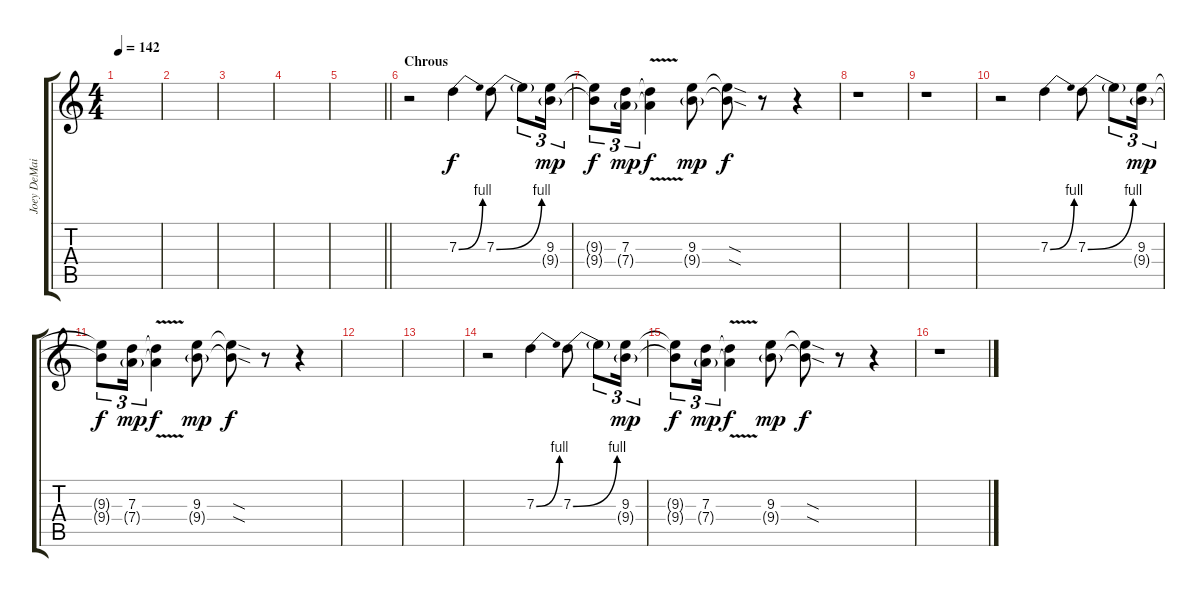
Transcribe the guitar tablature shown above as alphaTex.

\track ("Joey DeMaio-Chorus" "Joey DeMai") {instrument distortionguitar}
\staff {score tabs}
\tuning (E4 B3 G3 D3 A2 E2) {hide}
\ts (4 4)
\tempo 142
\clef g2
\ks c
|
|
|
|
\barLineRight lightlight
|
\section ("" "Chrous")
r.2 7.3{be (bend 0 0 60 4)}.4 7.3{be (bend 0 0 60 4)}.8 7.3{t}.8{tu (3 2)} (9.3 9.4{g}).16{tu (3 2) dy mp} |
(9.3{t} 9.4{t}).8{tu (3 2) dy f} (7.3 7.4{g}).16{tu (3 2) dy mp} (7.3{v t} 7.4{v t}).4{dy f} (9.3 9.4{g}).8{dy mp} (9.3{sod t} 9.4{sod t}).8{dy f} r.8 r.4 |
r.1 |
r.1 |
r.2 7.3{be (bend 0 0 60 4)}.4 7.3{be (bend 0 0 60 4)}.8 7.3{t}.8{tu (3 2)} (9.3 9.4{g}).16{tu (3 2) dy mp} |
(9.3{t} 9.4{t}).8{tu (3 2) dy f} (7.3 7.4{g}).16{tu (3 2) dy mp} (7.3{v t} 7.4{v t}).4{dy f} (9.3 9.4{g}).8{dy mp} (9.3{sod t} 9.4{sod t}).8{dy f} r.8 r.4 |
|
|
r.2 7.3{be (bend 0 0 60 4)}.4 7.3{be (bend 0 0 60 4)}.8 7.3{t}.8{tu (3 2)} (9.3 9.4{g}).16{tu (3 2) dy mp} |
(9.3{t} 9.4{t}).8{tu (3 2) dy f} (7.3 7.4{g}).16{tu (3 2) dy mp} (7.3{v t} 7.4{v t}).4{dy f} (9.3 9.4{g}).8{dy mp} (9.3{sod t} 9.4{sod t}).8{dy f} r.8 r.4 |
r.1
